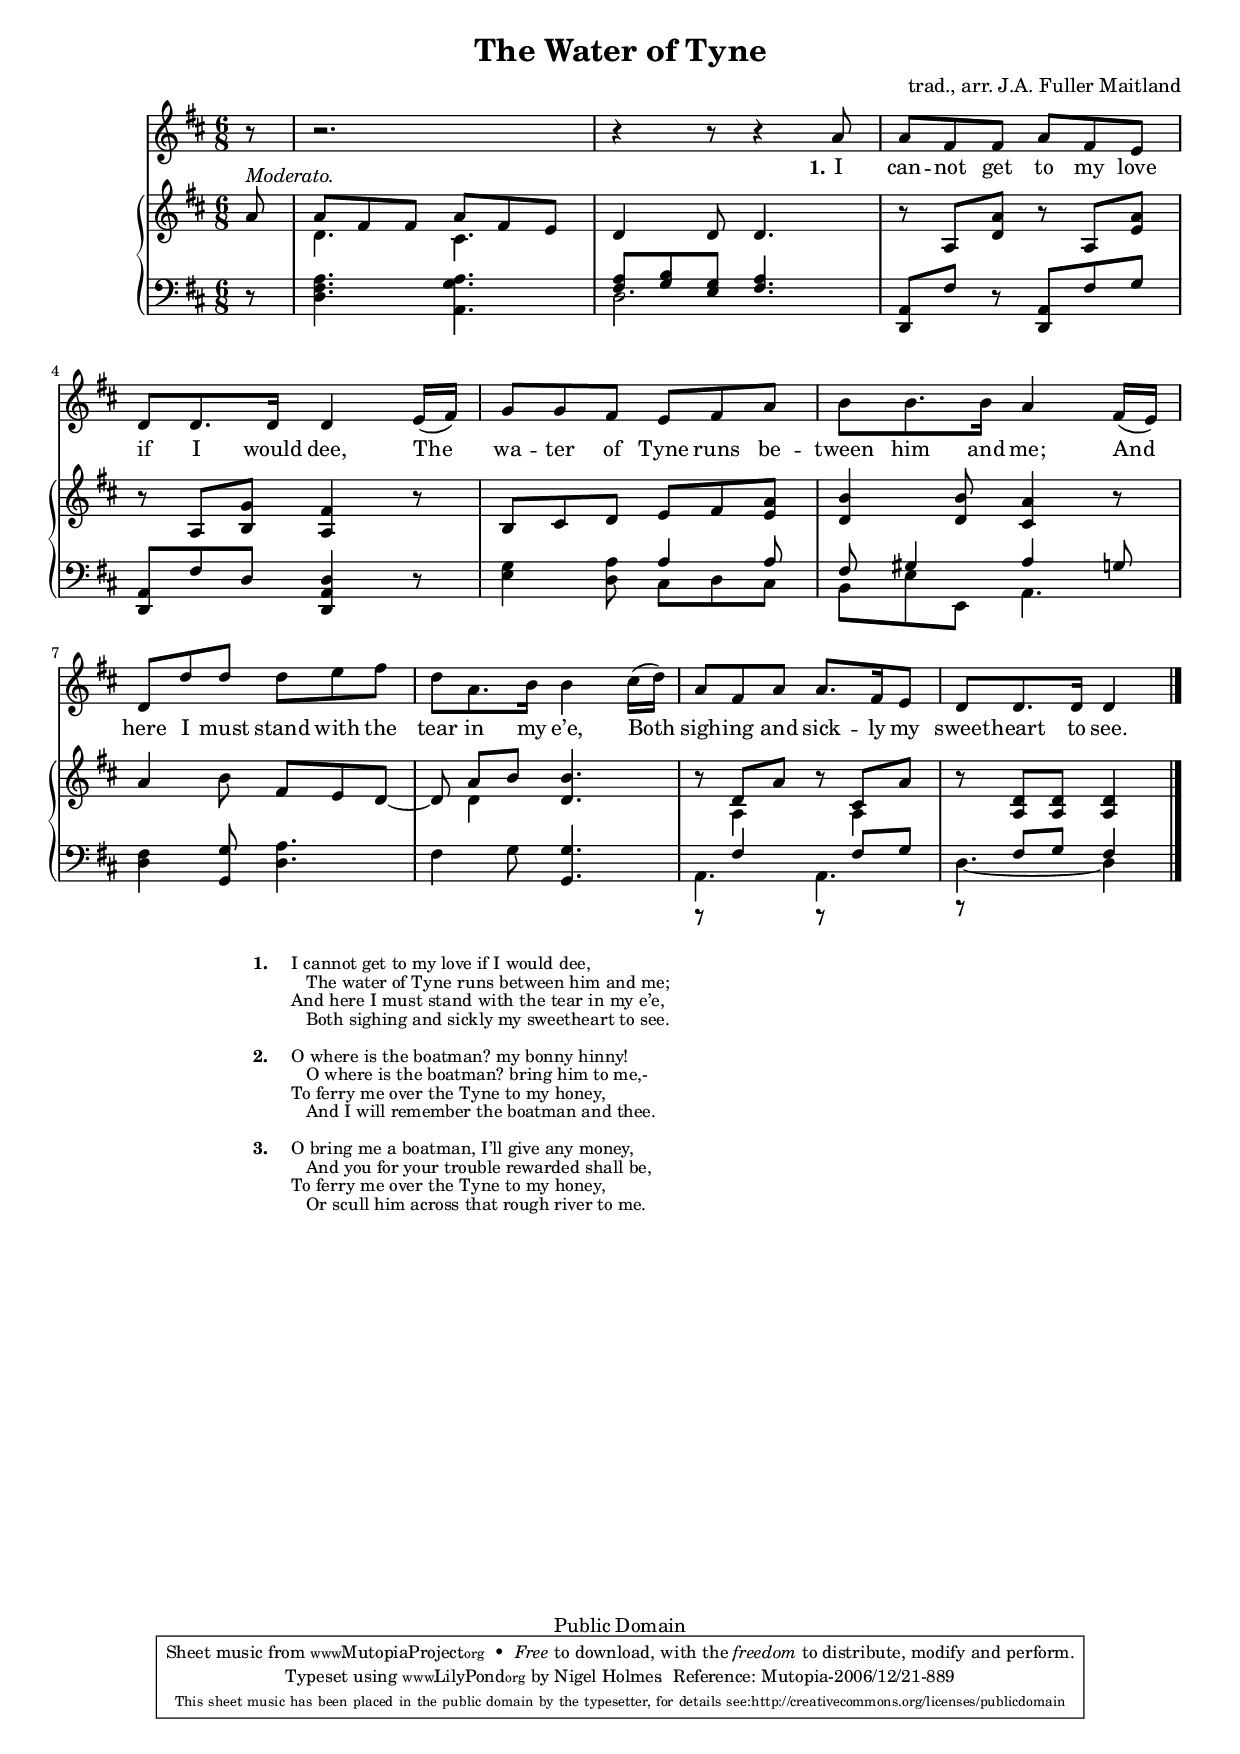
#(ly:set-option 'point-and-click #f)
\version "2.10.0"
\header {
    title = "The Water of Tyne"
    composer = "trad., arr. J.A. Fuller Maitland"

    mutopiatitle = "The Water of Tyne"
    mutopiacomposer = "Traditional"
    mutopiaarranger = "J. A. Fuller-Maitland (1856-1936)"
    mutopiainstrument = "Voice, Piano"
    date = "1893"
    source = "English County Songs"
    editor = "L. Broadwood & J. Maitland"
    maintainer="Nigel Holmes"
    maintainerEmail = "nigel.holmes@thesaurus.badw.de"
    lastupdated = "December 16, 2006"
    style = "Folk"
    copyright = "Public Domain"

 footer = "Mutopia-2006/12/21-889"
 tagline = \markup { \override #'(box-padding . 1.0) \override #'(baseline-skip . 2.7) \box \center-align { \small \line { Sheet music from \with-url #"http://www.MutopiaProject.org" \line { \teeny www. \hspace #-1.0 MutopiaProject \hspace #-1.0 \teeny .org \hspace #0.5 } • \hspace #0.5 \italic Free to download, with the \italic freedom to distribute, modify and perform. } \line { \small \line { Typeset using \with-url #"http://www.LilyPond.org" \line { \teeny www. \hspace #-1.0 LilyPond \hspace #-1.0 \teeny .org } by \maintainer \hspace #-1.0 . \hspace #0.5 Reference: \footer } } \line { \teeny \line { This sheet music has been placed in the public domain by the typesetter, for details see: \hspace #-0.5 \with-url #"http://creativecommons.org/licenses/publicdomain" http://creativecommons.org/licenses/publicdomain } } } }
}


#(set-global-staff-size 17)
\paper{
    %#(set-default-paper-size "a4")
    raggedbottom = ##t
}

melody = \relative c'' \context Voice = "singer"
{
    \set Staff.midiInstrument = "flute"
     \key d\major
     \time 6/8
     \clef treble 
    \partial 8
    r8
    r2. r4 r8 r4 a8
    a fis fis a fis e d d8. d16 d4 
    e16(fis) g8 g fis e fis a b b8. b16 a4
    fis16(e) d8 d' d d e fis d a8. b16 b4
    cis16 (d) a8 fis a a8. fis16 e8 d d8. d16 d4
   \bar  "|."
}

text = \lyricmode {
    \set stanza = "1."
    I  can -- not get to my love if I would dee, 
    The wa -- ter of Tyne runs be -- tween him and me;
    And here I must stand with the tear in my e’e, 
    Both sigh -- ing and sick -- ly my sweet -- heart to see. 
}


pianoRH = \relative c''{
    \key d\major
    a8^\markup { \italic Moderato.}
    <<{\stemDown d,4. cis}\\{\stemUp a'8 fis fis a fis e}>>
    d4 d8 d4. 
    r8 a <d a'> r a <e' a>
    r a, <b g'> <a fis'>4 r8
    b cis d e fis <e a>
    <d b'>4 <d b'>8 <cis a'>4 r8
    a'4 b8 fis e d~d <<{a' b} \\ {\stemDown d,4} >>  \stemUp  <d b'>4.
    r8 <<{d8 a'} \\ {\stemDown a,4 }>> r8 <<{cis8 a'} \\ {\stemDown a,4 }>>
   
    r8 \stemUp <a d>8 <a d> <a d>4
    
}

pianoLH = \relative c{
    \key d\major
    \clef bass
    \partial 8
   \stemDown
    r8
    <d fis a>4. <a g' a>
    <<{\stemDown d2.} \\ {\stemUp <fis a>8 <g b> <e g> <fis a>4.}>>
    \stemUp <d, a'>8 fis' r   <d, a'>8 fis' g
    <d, a'> fis' d <d, a' d>4 r8
    \stemDown <e' g>4 <d a'>8 <<{\stemDown cis8 d cis}\\{\stemUp a'4 a8}>>
    <<{\stemDown b,8 e e, a4.}\\{\stemUp fis'8 gis4 a4 g8}>>
    \stemDown <d fis>4 \stemUp <g, g'>8 \stemDown <d' a'>4.
    fis4 g8  \stemUp <g, g'>4.
    <<{\stemDown a4. a \tieDown d4.~d4} \\ {\stemUp r8 fis4 r8 fis8 g r8 fis g fis4}>>
   
}

\book{
\score{<<
    \new Staff<< \melody  >>
    \lyricsto "singer"\new Lyrics \text
    \new PianoStaff<<
        \new Staff\pianoRH
        \new Staff\pianoLH
        >>
    >>
    \layout {}
    
  \midi {
    \context {
      \Score
      tempoWholesPerMinute = #(ly:make-moment 84 8)
      }
    }


    }
    \markup{ \small \override #'(baseline-skip . 2.1) {\hspace #22.0 {
            \column{
            \bold 1.
            " "
            " "
            " "
            " "
            \bold 2.
            " "
            " "
            " "
            " "
            \bold 3.
            }
            \hspace #2.0 \column {
            \line {I cannot get to my love if I would dee,}
            \line {"   The water of Tyne runs between him and me;"}
            \line {And here I must stand with the tear in my e’e,}
            \line {"   Both sighing and sickly my sweetheart to see."}
            \line {" "}
            \line {O where is the boatman? my bonny hinny!}
            \line {"   O where is the boatman? bring him to me,-"}
            \line {To ferry me over the Tyne to my honey,}
            \line {"   And I will remember the boatman and thee."}
            \line {" "}
            \line {O bring me a boatman, I’ll give any money,}
            \line {"   And you for your trouble rewarded shall be,"}
            \line {To ferry me over the Tyne to my honey,}
            \line {"   Or scull him across that rough river to me."} 
            }
            }
        }       
    }
}

